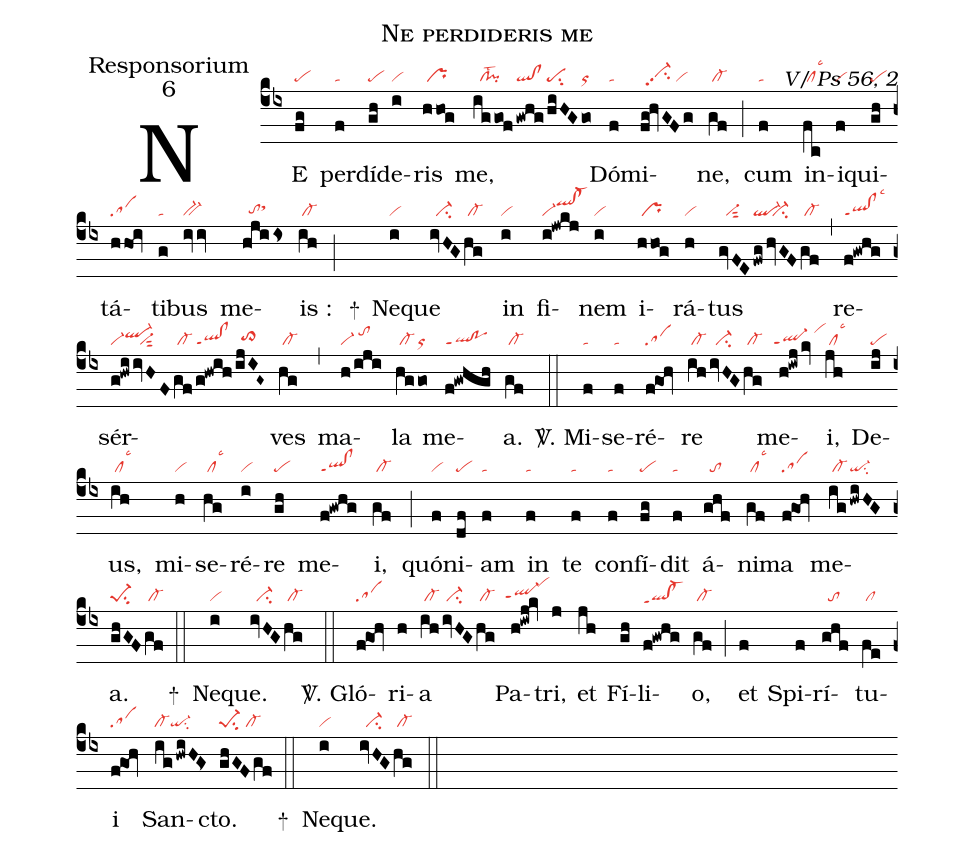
name:Ne perdideris me;
office-part:Responsorium;
mode:6;
commentary:V/ Ps 56, 2;
nabc-lines:1;
%%
(cb4)NE(fg|pe) per(f|ta)dí(gh|pe)de(i|vi)ris(hhog|/pr) me,(iggof|//cl!pilst2|!gwhg|ql!cl|/hiHG|pesu2|go|or) Dó(f|ta)mi(fg!hvGFg|//vi-hhpp2su2/vi)ne,(gf|/cl-) (;) cum(f|ta) in(fc|/cllsc3)i(f|vi)qui(gh|pe)tá(hhoi|sa)ti(g|ta)bus(iviv|bv-) me(hjiis|//tohgsthi)is :(ih|/cl-) (;)
+() Ne(i|vi)que(ivHG|//ci-|hg|/cl-) in(i|vi) fi(i!jwkj|vi-qlhj!cl-hj)nem(i|vi) i(hhog|/pr)rá(h|vi)tus(gvFE|//vi-sut2|/fwg|ql-|/hvGF|//ci-|gf|/cl-) (,) re(f!gwhg|ql!cllsc3ppt1)sér(g!hwi|vi-ql-hi|ivHF|//vi-sut2|gf|/cl-|/g!hwih|ql!clppt1|/ijIG~|//to>hh)ves(hg|/cl-) (,) ma(h/iji|vi-/tohj)la(hg|/cl-|go|or) me(f!gwhgh|ql!poppt1)a.(gf|/cl-) (::)

<sp>V/</sp>. Mi(f|ta)se(f|ta)ré(f!goh|sa)re(ih|/cl-|/ivHG|//ci-|hg|/cl-) me(h!iwj/kv|``ql-ppt1/vihk)i,(jh|/cllsc3) De(ij|pe)us,(ih|/cllsc3) mi(h|vi)se(hg|/cllsc3)ré(i|vi)re(gh|pe) me(f!gwhg|ql!clppt1)i,(gf|/cl-) (;) quón(f|vi)i(df|pe)am(f|ta) in(f|ta) te(f|ta) con(f|ta)fí(fg|pe)dit(f|ta) á(ghf|//to)ni(gf|/cllsc3)ma(f!goh|sa) me(ig|/cl-|!hwiHG|qi-su2)a.(ghGF|pe-1su2|gf|/cl-) (::)
+() Ne(i|vi)que.(ivHG|//ci-|hg|/cl-) (::)

<sp>V/</sp>. Gló(f!go1!hv|sa)ri(h)a(ih|/cl-|ivHG|/ci-|hg|/cl-) Pa(h!iwj!kv|``ql-hgppt1`vihl)tri,(j)
et(jh) Fí(gh)li(f!gwhg|qlhe!cl-heppt1)o,(gf|/cl-) (;)
et(f) Spi(f)rí(ghf|//to)tu(fe|/cl)i(f!go1!hv|sa) San(ighwiHG>|cl-qi-su2)cto.(ghGFgf|pe-1su2/cl-) (::)
+() Ne(i|vi)que.(ivHG|//ci-|hg|/cl-) (::)
